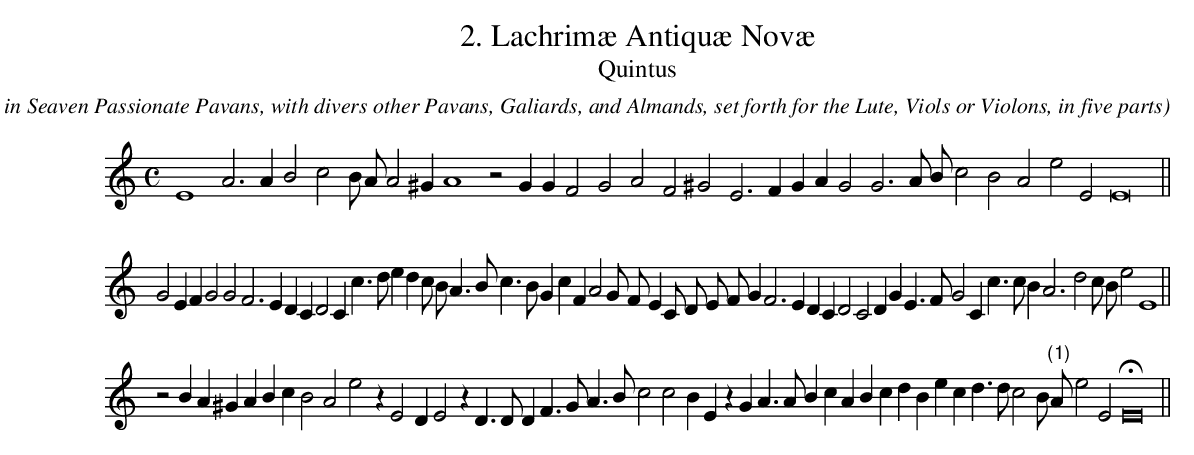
X:1
T:2. Lachrim\ae Antiqu\ae Nov\ae
T:Quintus
C: John Dowland
O: From Lachrimae, or Seaven Teares figured in Seaven Passionate Pavans, with divers other Pavans, Galiards, and Almands, set forth for the Lute, Viols or Violons, in five parts
L:1/4
M:C
K:Amin -8va
E4 A3 A B2 c2 B/ A/ A2 ^G A4 z2 G G F2 G2 A2 F2 ^G2 E3 F G A G2 G3 A/ B/ c2 B2 A2 e2 E2 E8 ||
G2 E F G2 G2 F3 E D C D2 C c > d e d c/ B/ A > B c > B G c F A2 G/ F/ E C/ D/ E/ F/ G F3 E D C D2 C2 D G E > F G2 C c > c B A3 d2 c/ B/ e2 E4 ||
z2 B A ^G A B c B2 A2 e2 z E2 D E2 z D > D D F > G A > B c2 c2 B E z G A > A B c A B c d B e c d > d c2 B/ "(1)"A/ e2 E2 HE8 ||
